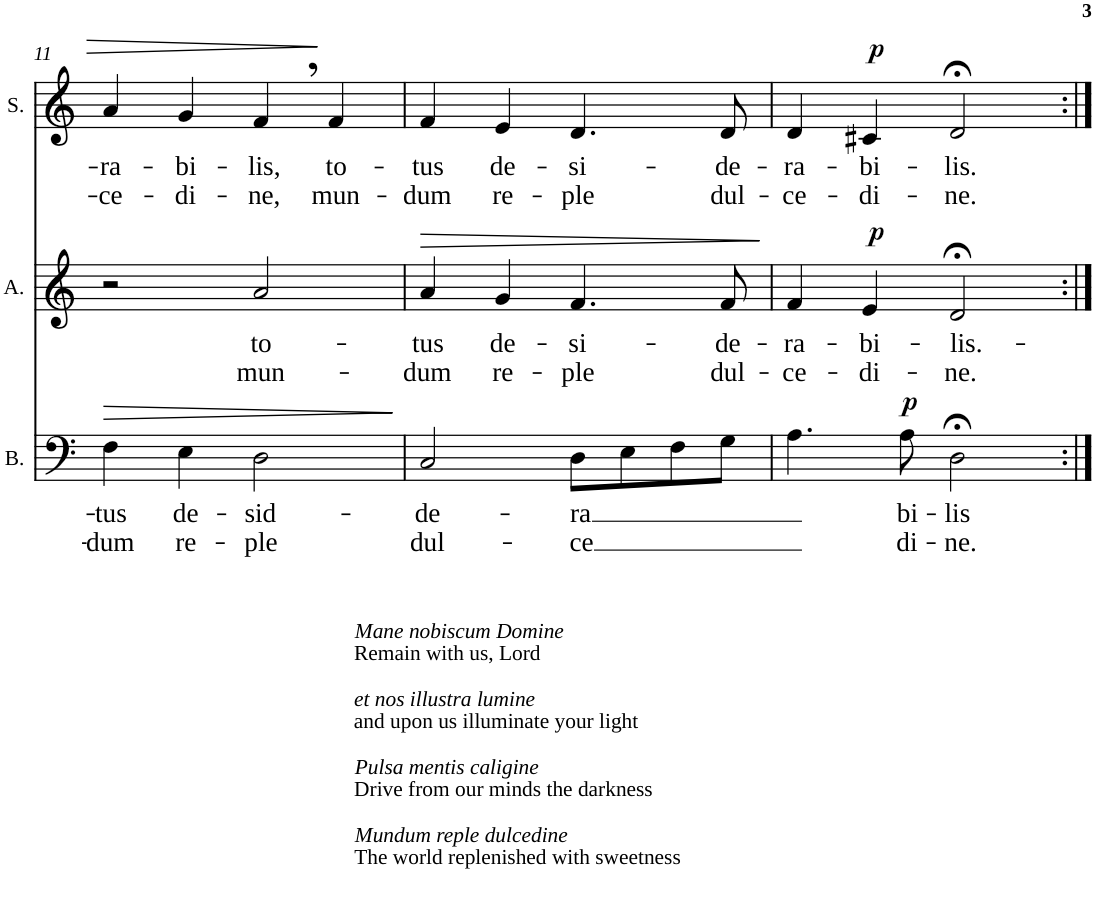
**kern	**text	**text	**dynam	**kern	**text	**text	**dynam	**kern	**text	**text	**dynam
*part3	*part3	*part3	*part3	*part2	*part2	*part2	*part2	*part1	*part1	*part1	*part1
*staff3	*staff3	*staff3	*staff3	*staff2	*staff2	*staff2	*staff2	*staff1	*staff1	*staff1	*staff1
*I"Bass	*	*	*	*I"Alto	*	*	*	*I"Soprano	*	*	*
*I'B.	*	*	*	*I'A.	*	*	*	*I'S.	*	*	*
!!LO:PB:g=z
*clefF4	*	*	*	*clefG2	*	*	*	*clefG2	*	*	*
*k[]	*	*	*	*k[]	*	*	*	*k[]	*	*	*
*M4/4	*	*	*	*M4/4	*	*	*	*M4/4	*	*	*
*met(c)	*	*	*	*met(c)	*	*	*	*met(c)	*	*	*
=11	=11	=11	=11	=11	=11	=11	=11	=11	=11	=11	=11
!	!LO:LY:b	!LO:LY:b	!LO:HP:b	!	!	!	!	!	!LO:LY:b	!LO:LY:b	!
4F\	-tus	-dum	>	2r	.	.	.	4a/	-ra-	-ce-	.
!	!LO:LY:b	!LO:LY:b	!	!	!	!	!	!	!LO:LY:b	!LO:LY:b	!
4E\	de-	re-	.	.	.	.	.	4g/	-bi-	-di-	.
!	!LO:LY:b	!LO:LY:b	!	!	!LO:LY:b	!LO:LY:b	!	!	!LO:LY:b	!LO:LY:b	!
2D\	-sid-	-ple	.	2a/	to-	mun-	.	4f,/	-lis,	-ne,	.
!	!	!	!	!	!	!	!	!	!LO:LY:b	!LO:LY:b	!
.	.	.	.	.	.	.	.	4f/	to-	mun-	.
.	.	.	]	.	.	.	.	.	.	.	.
=12	=12	=12	=12	=12	=12	=12	=12	=12	=12	=12	=12
!LO:TX:b:i:t=Mane nobiscum Domine	!	!	!	!	!	!	!	!	!	!	!
!LO:TX:b:t=Remain with us, Lord	!	!	!	!	!	!	!	!	!	!	!
!LO:TX:b:i:t=et nos illustra lumine	!	!	!	!	!	!	!	!	!	!	!
!LO:TX:b:t=and upon us illuminate your light	!	!	!	!	!	!	!	!	!	!	!
!LO:TX:b:i:t=Pulsa mentis caligine	!	!	!	!	!	!	!	!	!	!	!
!LO:TX:b:t=Drive from our minds the darkness	!	!	!	!	!	!	!	!	!	!	!
!LO:TX:b:i:t=Mundum reple dulcedine	!	!	!	!	!	!	!	!	!	!	!
!LO:TX:b:t=The world replenished with sweetness	!	!	!	!	!	!	!	!	!	!	!
!	!LO:LY:b	!LO:LY:b	!	!	!LO:LY:b	!LO:LY:b	!LO:HP:b	!	!LO:LY:b	!LO:LY:b	!
2C/	-de-	dul-	.	4a/	-tus	-dum	>	4f/	-tus	-dum	.
!	!	!	!	!	!LO:LY:b	!LO:LY:b	!	!	!LO:LY:b	!LO:LY:b	!
.	.	.	.	4g/	de-	re-	.	4e/	de-	re-	.
!	!LO:LY:b	!LO:LY:b	!	!	!LO:LY:b	!LO:LY:b	!	!	!LO:LY:b	!LO:LY:b	!
8D\L	-ra	-ce	.	4.f/	-si-	-ple	.	4.d/	-si-	-ple	.
8E\	.	.	.	.	.	.	.	.	.	.	.
8F\	.	.	.	.	.	.	.	.	.	.	.
!	!	!	!	!	!LO:LY:b	!LO:LY:b	!	!	!LO:LY:b	!LO:LY:b	!
8G\J	.	.	.	8f/	-de-	dul-	.	8d/	-de-	dul-	.
.	.	.	.	.	.	.	]	.	.	.	.
=13	=13	=13	=13	=13	=13	=13	=13	=13	=13	=13	=13
!	!	!	!	!	!LO:LY:b	!LO:LY:b	!	!	!LO:LY:b	!LO:LY:b	!
4.A\	.	.	.	4f/	-ra-	-ce-	.	4d/	-ra-	-ce-	.
!	!	!	!	!	!LO:LY:b	!LO:LY:b	!LO:DY:a	!	!LO:LY:b	!LO:LY:b	!LO:DY:a
.	.	.	.	4e/	-bi-	-di-	p	4c#X/	-bi-	-di-	p
!	!LO:LY:b	!LO:LY:b	!LO:DY:a	!	!	!	!	!	!	!	!
8A\	bi-	di-	p	.	.	.	.	.	.	.	.
!	!LO:LY:b	!LO:LY:b	!	!	!LO:LY:b	!LO:LY:b	!	!	!LO:LY:b	!LO:LY:b	!
2D;<\	-lis	-ne.	.	2d;</	-lis.-	-ne.	.	2d;</	-lis.	-ne.	.
=:|!	=:|!	=:|!	=:|!	=:|!	=:|!	=:|!	=:|!	=:|!	=:|!	=:|!	=:|!
*-	*-	*-	*-	*-	*-	*-	*-	*-	*-	*-	*-
